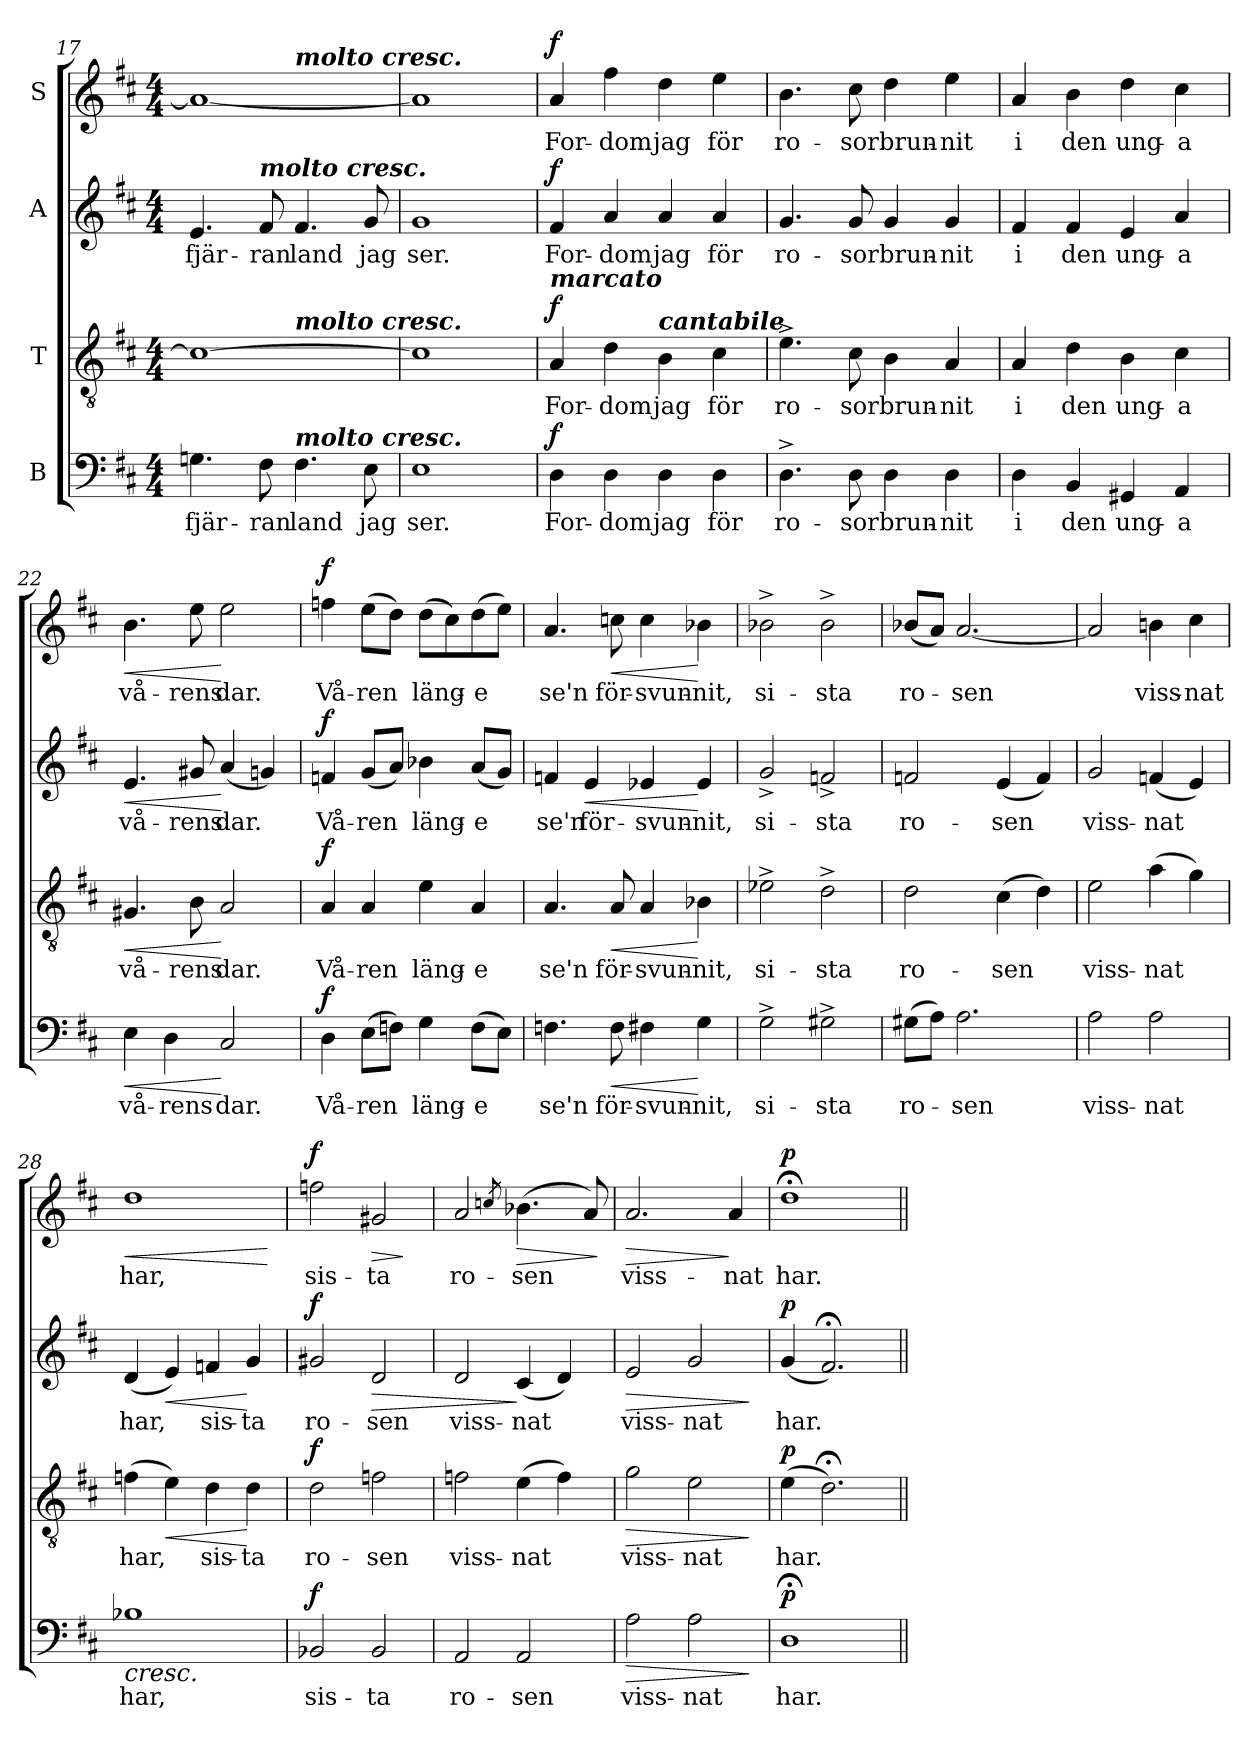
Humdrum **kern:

**kern	**text	**dynam	**kern	**text	**dynam	**kern	**text	**dynam	**kern	**text	**dynam
*part4	*part4	*part4	*part3	*part3	*part3	*part2	*part2	*part2	*part1	*part1	*part1
*staff4	*staff4	*staff4	*staff3	*staff3	*staff3	*staff2	*staff2	*staff2	*staff1	*staff1	*staff1
*I"B	*	*	*I"T	*	*	*I"A	*	*	*I"S	*	*
*clefF4	*	*	*clefGv2	*	*	*clefG2	*	*	*clefG2	*	*
*k[f#c#]	*	*	*k[f#c#]	*	*	*k[f#c#]	*	*	*k[f#c#]	*	*
*D:	*	*	*D:	*	*	*D:	*	*	*D:	*	*
*M4/4	*	*	*M4/4	*	*	*M4/4	*	*	*M4/4	*	*
=17	=17	=17	=17	=17	=17	=17	=17	=17	=17	=17	=17
!	!LO:LY:b	!	!	!	!	!	!LO:LY:b	!	!	!	!
*	*	*	*^	*	*	*	*	*	*^	*	*
4.Gni\	fjär-	.	1c#_	2ryy	.	.	4.e/	fjär-	.	1a_	2ryy	.	.
!	!	!	!	!	!	!	!LO:TX:a:Bi:t=molto cresc.	!	!	!	!	!	!
!	!LO:LY:b	!	!	!	!	!	!	!LO:LY:b	!	!	!	!	!
8F#\	-ran	.	.	.	.	.	8f#/	-ran	.	.	.	.	.
!	!	!	!	!	!	!	!	!	!	!	!LO:TX:a:Bi:t=molto cresc.	!	!
!	!	!	!	!LO:TX:a:Bi:t=molto cresc.	!	!	!	!	!	!	!	!	!
!LO:TX:a:Bi:t=molto cresc.	!	!	!	!	!	!	!	!	!	!	!	!	!
!	!LO:LY:b	!	!	!	!	!	!	!LO:LY:b	!	!	!	!	!
4.F#\	land	.	.	2ryy	.	.	4.f#/	land	.	.	2ryy	.	.
!	!LO:LY:b	!	!	!	!	!	!	!LO:LY:b	!	!	!	!	!
8E\	jag	.	.	.	.	.	8g/	jag	.	.	.	.	.
!!LO:PB:g=z
=18	=18	=18	=18	=18	=18	=18	=18	=18	=18	=18	=18	=18	=18
!	!LO:LY:b	!	!	!	!	!	!	!LO:LY:b	!	!	!	!	!
*	*	*	*v	*v	*	*	*	*	*	*v	*v	*	*
1E	ser.	.	1c#]	.	.	1g	ser.	.	1a]	.	.
=19	=19	=19	=19	=19	=19	=19	=19	=19	=19	=19	=19
!	!	!	!LO:TX:a:Bi:t=marcato	!	!	!	!	!	!	!	!
!	!LO:LY:b	!LO:DY:a	!	!LO:LY:b	!LO:DY:a	!	!LO:LY:b	!LO:DY:a	!	!LO:LY:b	!LO:DY:a
4D\	For-	f	4A/	For-	f	4f#/	For-	f	4a/	For-	f
!	!LO:LY:b	!	!	!LO:LY:b	!	!	!LO:LY:b	!	!	!LO:LY:b	!
4D\	-dom	.	4d\	-dom	.	4a/	-dom	.	4ff#\	-dom	.
!	!	!	!LO:TX:a:Bi:t=cantabile	!	!	!	!	!	!	!	!
!	!LO:LY:b	!	!	!LO:LY:b	!	!	!LO:LY:b	!	!	!LO:LY:b	!
4D\	jag	.	4B\	jag	.	4a/	jag	.	4dd\	jag	.
!	!LO:LY:b	!	!	!LO:LY:b	!	!	!LO:LY:b	!	!	!LO:LY:b	!
4D\	för	.	4c#\	för	.	4a/	för	.	4ee\	för	.
=20	=20	=20	=20	=20	=20	=20	=20	=20	=20	=20	=20
!	!LO:LY:b	!	!	!LO:LY:b	!	!	!LO:LY:b	!	!	!LO:LY:b	!
4.D^>\	ro-	.	4.e^>\	ro-	.	4.g/	ro-	.	4.b\	ro-	.
!	!LO:LY:b	!	!	!LO:LY:b	!	!	!LO:LY:b	!	!	!LO:LY:b	!
8D\	-sor	.	8c#\	-sor	.	8g/	-sor	.	8cc#\	-sor	.
!	!LO:LY:b	!	!	!LO:LY:b	!	!	!LO:LY:b	!	!	!LO:LY:b	!
4D\	brun-	.	4B\	brun-	.	4g/	brun-	.	4dd\	brun-	.
!	!LO:LY:b	!	!	!LO:LY:b	!	!	!LO:LY:b	!	!	!LO:LY:b	!
4D\	-nit	.	4A/	-nit	.	4g/	-nit	.	4ee\	-nit	.
=21	=21	=21	=21	=21	=21	=21	=21	=21	=21	=21	=21
!	!LO:LY:b	!	!	!LO:LY:b	!	!	!LO:LY:b	!	!	!LO:LY:b	!
4D\	i	.	4A/	i	.	4f#/	i	.	4a/	i	.
!	!LO:LY:b	!	!	!LO:LY:b	!	!	!LO:LY:b	!	!	!LO:LY:b	!
4BB/	den	.	4d\	den	.	4f#/	den	.	4b\	den	.
!	!LO:LY:b	!	!	!LO:LY:b	!	!	!LO:LY:b	!	!	!LO:LY:b	!
4GG#X/	ung-	.	4B\	ung-	.	4e/	ung-	.	4dd\	ung-	.
!	!LO:LY:b	!	!	!LO:LY:b	!	!	!LO:LY:b	!	!	!LO:LY:b	!
4AA/	-a	.	4c#\	-a	.	4a/	-a	.	4cc#\	-a	.
=22	=22	=22	=22	=22	=22	=22	=22	=22	=22	=22	=22
!	!LO:LY:b	!LO:HP:b	!	!LO:LY:b	!LO:HP:b	!	!LO:LY:b	!LO:HP:b	!	!LO:LY:b	!LO:HP:b
4E\	vå-	<	4.G#X/	vå-	<	4.e/	vå-	<	4.b\	vå-	<
!	!LO:LY:b	!	!	!	!	!	!	!	!	!	!
4D\	-rens	.	.	.	.	.	.	.	.	.	.
!	!	!	!	!LO:LY:b	!	!	!LO:LY:b	!	!	!LO:LY:b	!
.	.	.	8B\	-rens	.	8g#X/	-rens	.	8ee\	-rens	.
!	!LO:LY:b	!	!	!LO:LY:b	!	!	!LO:LY:b	!	!	!LO:LY:b	!
2C#/	dar.	[	2A/	dar.	[	(<4a/	dar.	[	2ee\	dar.	[
.	.	.	.	.	.	4gn/)	.	.	.	.	.
=23	=23	=23	=23	=23	=23	=23	=23	=23	=23	=23	=23
!	!LO:LY:b	!LO:DY:a	!	!LO:LY:b	!LO:DY:a	!	!LO:LY:b	!LO:DY:a	!	!LO:LY:b	!LO:DY:a
4D\	Vå-	f	4A/	Vå-	f	4fn/	Vå-	f	4ffn\	Vå-	f
!	!LO:LY:b	!	!	!LO:LY:b	!	!	!LO:LY:b	!	!	!LO:LY:b	!
(>8E\L	-ren	.	4A/	-ren	.	(<8g/L	-ren	.	(>8ee\L	-ren	.
8Fn\J)	.	.	.	.	.	8a/J)	.	.	8dd\J)	.	.
!	!LO:LY:b	!	!	!LO:LY:b	!	!	!LO:LY:b	!	!	!LO:LY:b	!
4G\	läng-	.	4e\	läng-	.	4b-X\	läng-	.	(>8dd\L	läng-	.
.	.	.	.	.	.	.	.	.	8cc#\)	.	.
!	!LO:LY:b	!	!	!LO:LY:b	!	!	!LO:LY:b	!	!	!LO:LY:b	!
(>8F\L	-e	.	4A/	-e	.	(<8a/L	-e	.	(>8dd\	-e	.
8E\J)	.	.	.	.	.	8g/J)	.	.	8ee\J)	.	.
!!LO:LB:g=z
=24	=24	=24	=24	=24	=24	=24	=24	=24	=24	=24	=24
!	!LO:LY:b	!	!	!LO:LY:b	!	!	!LO:LY:b	!	!	!LO:LY:b	!
4.Fn\	se'n	.	4.A/	se'n	.	4fn/	se'n	.	4.a/	se'n	.
!	!	!	!	!	!	!	!LO:LY:b	!LO:HP:b	!	!	!
.	.	.	.	.	.	4e/	för-	<	.	.	.
!	!LO:LY:b	!LO:HP:b	!	!LO:LY:b	!LO:HP:b	!	!	!	!	!LO:LY:b	!LO:HP:b
8F\	för-	<	8A/	för-	<	.	.	.	8ccn\	för-	<
!	!LO:LY:b	!	!	!LO:LY:b	!	!	!LO:LY:b	!	!	!LO:LY:b	!
4F#X\	-svun-	.	4A/	-svun-	.	4e-X/	-svun-	.	4cc\	-svun-	.
!	!LO:LY:b	!	!	!LO:LY:b	!	!	!LO:LY:b	!	!	!LO:LY:b	!
4G\	-nit,	[	4B-X\	-nit,	[	4e-/	-nit,	[	4b-X\	-nit,	[
=25	=25	=25	=25	=25	=25	=25	=25	=25	=25	=25	=25
!	!LO:LY:b	!	!	!LO:LY:b	!	!	!LO:LY:b	!	!	!LO:LY:b	!
2G^>\	si-	.	2e-X^>\	si-	.	2g^</	si-	.	2b-X^>\	si-	.
!	!LO:LY:b	!	!	!LO:LY:b	!	!	!LO:LY:b	!	!	!LO:LY:b	!
2G#X^>\	-sta	.	2d^>\	-sta	.	2fn^</	-sta	.	2b-^>\	-sta	.
=26	=26	=26	=26	=26	=26	=26	=26	=26	=26	=26	=26
!	!LO:LY:b	!	!	!LO:LY:b	!	!	!LO:LY:b	!	!	!LO:LY:b	!
(>8G#X\L	ro-	.	2d\	ro-	.	2fn/	ro-	.	(<8b-X/L	ro-	.
8A\J)	.	.	.	.	.	.	.	.	8a/J)	.	.
!	!LO:LY:b	!	!	!	!	!	!	!	!	!LO:LY:b	!
2.A\	-sen	.	.	.	.	.	.	.	[2.a/	-sen	.
!	!	!	!	!LO:LY:b	!	!	!LO:LY:b	!	!	!	!
.	.	.	(>4c#\	-sen	.	(<4e/	-sen	.	.	.	.
.	.	.	4d\)	.	.	4f/)	.	.	.	.	.
=27	=27	=27	=27	=27	=27	=27	=27	=27	=27	=27	=27
!	!LO:LY:b	!	!	!LO:LY:b	!	!	!LO:LY:b	!	!	!	!
2A\	viss-	.	2e\	viss-	.	2g/	viss-	.	2a/]	.	.
!	!LO:LY:b	!	!	!LO:LY:b	!	!	!LO:LY:b	!	!	!LO:LY:b	!
2A\	-nat	.	(>4a\	-nat	.	(<4fn/	-nat	.	4bni\	viss-	.
!	!	!	!	!	!	!	!	!	!	!LO:LY:b	!
.	.	.	4g\)	.	.	4e/)	.	.	4cc#i\	-nat	.
=28	=28	=28	=28	=28	=28	=28	=28	=28	=28	=28	=28
!	!LO:LY:b	!LO:HP:b	!	!LO:LY:b	!	!	!LO:LY:b	!	!	!LO:LY:b	!LO:HP:b
1B-X	har,	<	(>4fn\	har,	.	(<4d/	har,	.	1dd	har,	<
!	!	!	!	!	!LO:HP:b	!	!	!LO:HP:b	!	!	!
.	.	.	4e\)	.	<	4e/)	.	<	.	.	.
!	!	!	!	!LO:LY:b	!	!	!LO:LY:b	!	!	!	!
.	.	.	4d\	sis-	.	4fn/	sis-	.	.	.	.
!	!	!	!	!LO:LY:b	!	!	!LO:LY:b	!	!	!	!
.	.	.	4d\	-ta	[	4g/	-ta	[	.	.	.
.	.	.	.	.	.	.	.	.	.	.	[
=29	=29	=29	=29	=29	=29	=29	=29	=29	=29	=29	=29
!	!LO:LY:b	!LO:DY:a	!	!LO:LY:b	!LO:DY:a	!	!LO:LY:b	!LO:DY:a	!	!LO:LY:b	!LO:DY:a
2BB-X/	sis-	f	2d\	ro-	f	2g#X/	ro-	f	2ffn\	sis-	f
!	!LO:LY:b	!	!	!LO:LY:b	!	!	!LO:LY:b	!LO:HP:b	!	!LO:LY:b	!LO:HP:b
2BB-/	-ta	[	2fn\	-sen	.	2d/	-sen	>	2g#X/	-ta	>
.	.	.	.	.	.	.	.	.	.	.	]
!!LO:LB:g=z
=30	=30	=30	=30	=30	=30	=30	=30	=30	=30	=30	=30
!	!LO:LY:b	!	!	!LO:LY:b	!	!	!LO:LY:b	!	!	!LO:LY:b	!
2AA/	ro-	.	2fn\	viss-	.	2d/	viss-	.	2a/	ro-	.
.	.	.	.	.	.	.	.	.	8qccn/	.	.
!	!LO:LY:b	!	!	!LO:LY:b	!	!	!LO:LY:b	!	!	!LO:LY:b	!LO:HP:b
2AA/	-sen	.	(>4e\	-nat	.	(<4c#/	-nat	]	(>4.b-X\	-sen	>
.	.	.	4f\)	.	.	4d/)	.	.	.	.	.
.	.	.	.	.	.	.	.	.	8a/)	.	.
.	.	.	.	.	.	.	.	.	.	.	]
=31	=31	=31	=31	=31	=31	=31	=31	=31	=31	=31	=31
!	!LO:LY:b	!LO:HP:b	!	!LO:LY:b	!LO:HP:b	!	!LO:LY:b	!LO:HP:b	!	!LO:LY:b	!LO:HP:b
2A\	viss-	>	2g\	viss-	>	2e/	viss-	>	2.a/	viss-	>
!	!LO:LY:b	!	!	!LO:LY:b	!	!	!LO:LY:b	!	!	!	!
2A\	-nat	.	2e\	-nat	.	2g/	-nat	.	.	.	.
!	!	!	!	!	!	!	!	!	!	!LO:LY:b	!
.	.	.	.	.	.	.	.	.	4a/	-nat	]
.	.	]	.	.	]	.	.	]	.	.	.
=32	=32	=32	=32	=32	=32	=32	=32	=32	=32	=32	=32
!	!LO:LY:b	!LO:DY:a	!	!LO:LY:b	!LO:DY:a	!	!LO:LY:b	!LO:DY:a	!	!LO:LY:b	!LO:DY:a
1D;<	har.	p	(>4e\	har.	p	(<4g/	har.	p	1dd;<	har.	p
.	.	.	2.d;<\)	.	.	2.f#i;</)	.	.	.	.	.
=||	=||	=||	=||	=||	=||	=||	=||	=||	=||	=||	=||
*-	*-	*-	*-	*-	*-	*-	*-	*-	*-	*-	*-
